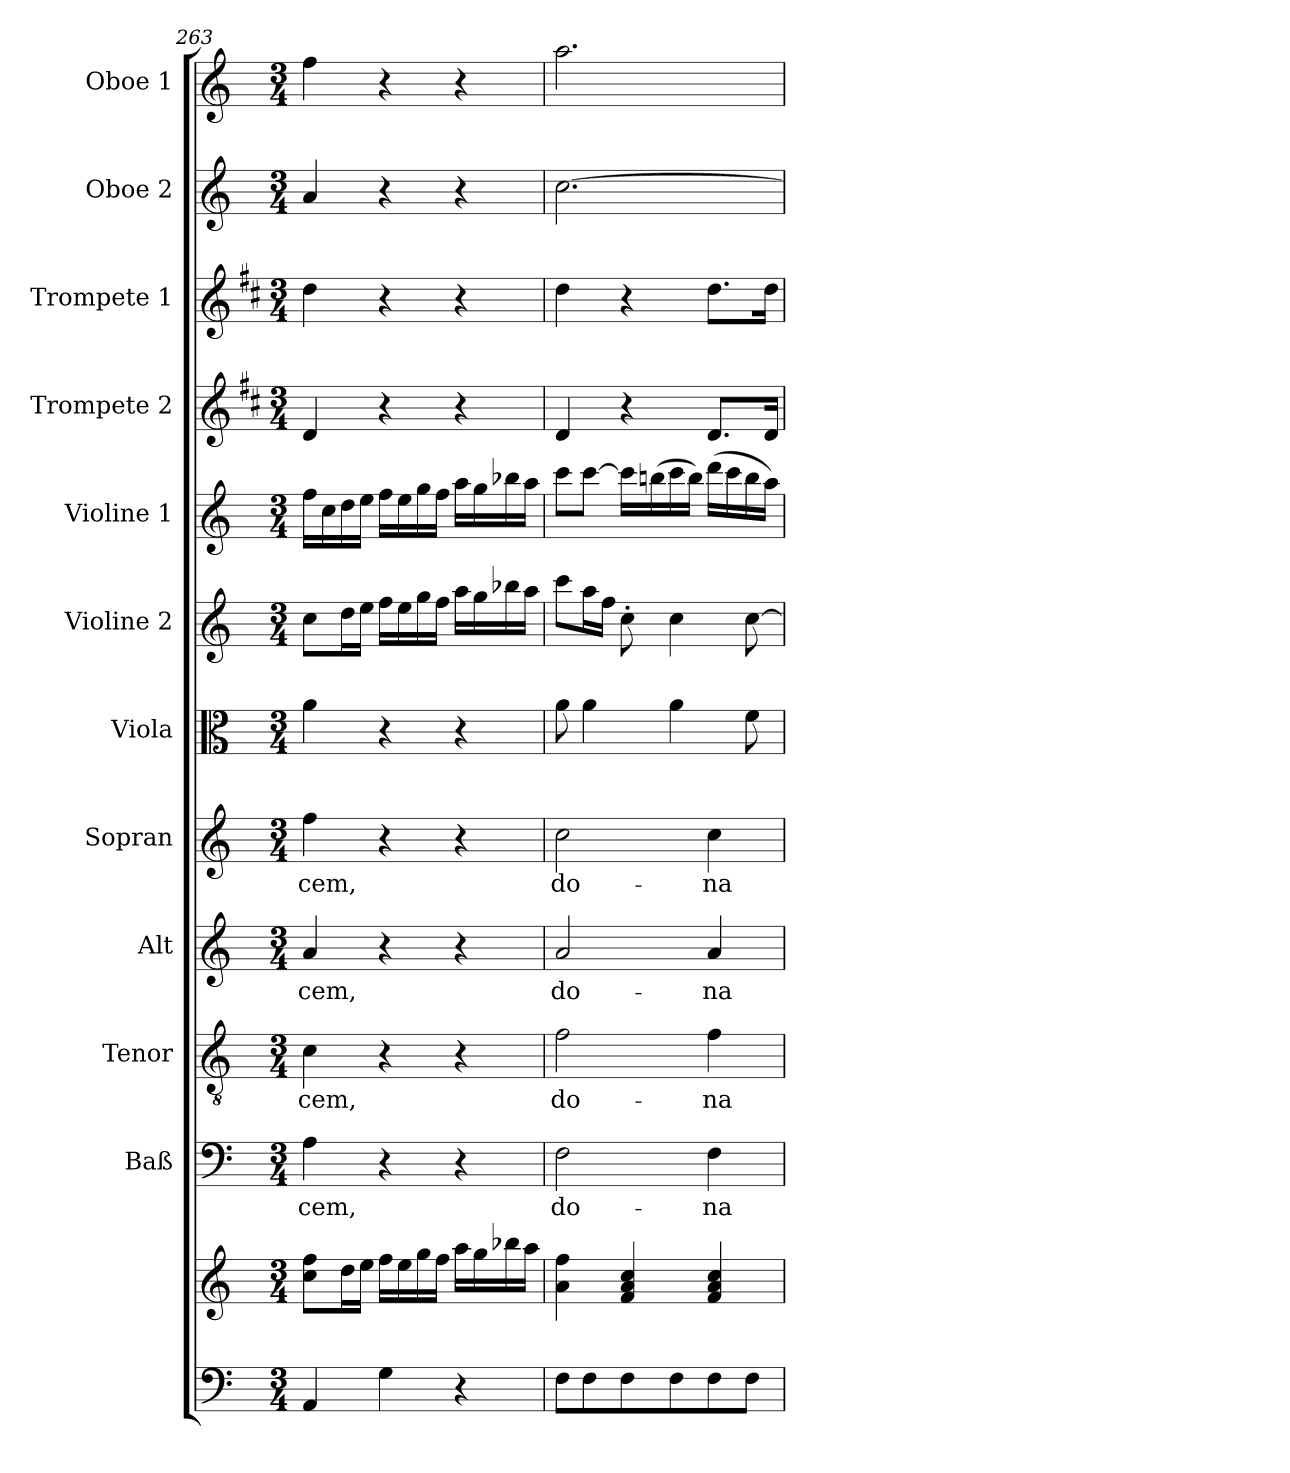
**kern	**kern	**kern	**text	**kern	**text	**kern	**text	**kern	**text	**kern	**kern	**kern	**kern	**kern	**kern	**kern
*part12	*part12	*part11	*part11	*part10	*part10	*part9	*part9	*part8	*part8	*part7	*part6	*part5	*part4	*part3	*part2	*part1
*staff13	*staff12	*staff11	*staff11	*staff10	*staff10	*staff9	*staff9	*staff8	*staff8	*staff7	*staff6	*staff5	*staff4	*staff3	*staff2	*staff1
*	*	*I"Baß	*	*I"Tenor	*	*I"Alt	*	*I"Sopran	*	*I"Viola	*I"Violine 2	*I"Violine 1	*I"Trompete 2	*I"Trompete 1	*I"Oboe 2	*I"Oboe 1
*	*	*I'Baß	*	*I'Ten	*	*I'Alt	*	*I'Sop	*	*I'Vla.	*I'Vln. 2	*I'Vln. 1	*I'Trp. 2	*I'Trp. 1	*I'Ob. 2	*I'Ob. 1
*clefF4	*clefG2	*clefF4	*	*clefGv2	*	*clefG2	*	*clefG2	*	*clefC3	*clefG2	*clefG2	*clefG2	*clefG2	*clefG2	*clefG2
*	*	*	*	*	*	*	*	*	*	*	*	*	*ITrd1c2	*ITrd1c2	*	*
*k[]	*k[]	*k[]	*	*k[]	*	*k[]	*	*k[]	*	*k[]	*k[]	*k[]	*k[]	*k[]	*k[]	*k[]
*C:	*C:	*C:	*	*C:	*	*C:	*	*C:	*	*C:	*C:	*C:	*C:	*C:	*C:	*C:
*M3/4	*M3/4	*M3/4	*	*M3/4	*	*M3/4	*	*M3/4	*	*M3/4	*M3/4	*M3/4	*M3/4	*M3/4	*M3/4	*M3/4
=263	=263	=263	=263	=263	=263	=263	=263	=263	=263	=263	=263	=263	=263	=263	=263	=263
!	!	!	!LO:LY:b	!	!LO:LY:b	!	!LO:LY:b	!	!LO:LY:b	!	!	!	!	!	!	!
4AA/	8cc\ 8ff\L	4A\	-cem,	4c\	-cem,	4a/	-cem,	4ff\	-cem,	4a\	8cc\L	16ff\LL	4c/	4cc\	4a/	4ff\
.	.	.	.	.	.	.	.	.	.	.	.	16cc\	.	.	.	.
.	16dd\L	.	.	.	.	.	.	.	.	.	16dd\L	16dd\	.	.	.	.
.	16ee\JJ	.	.	.	.	.	.	.	.	.	16ee\JJ	16ee\JJ	.	.	.	.
4G\	16ff\LL	4r	.	4r	.	4r	.	4r	.	4r	16ff\LL	16ff\LL	4r	4r	4r	4r
.	16ee\	.	.	.	.	.	.	.	.	.	16ee\	16ee\	.	.	.	.
.	16gg\	.	.	.	.	.	.	.	.	.	16gg\	16gg\	.	.	.	.
.	16ff\JJ	.	.	.	.	.	.	.	.	.	16ff\JJ	16ff\JJ	.	.	.	.
4r	16aa\LL	4r	.	4r	.	4r	.	4r	.	4r	16aa\LL	16aa\LL	4r	4r	4r	4r
.	16gg\	.	.	.	.	.	.	.	.	.	16gg\	16gg\	.	.	.	.
.	16bb-X\	.	.	.	.	.	.	.	.	.	16bb-X\	16bb-X\	.	.	.	.
.	16aa\JJ	.	.	.	.	.	.	.	.	.	16aa\JJ	16aa\JJ	.	.	.	.
=264	=264	=264	=264	=264	=264	=264	=264	=264	=264	=264	=264	=264	=264	=264	=264	=264
!	!	!	!LO:LY:b	!	!LO:LY:b	!	!LO:LY:b	!	!LO:LY:b	!	!	!	!	!	!	!
8F\L	4a\ 4ff\	2F\	do-	2f\	do-	2a/	do-	2cc\	do-	8a\	8ccc\L	8ccc\L	4c/	4cc\	[2.cc\	2.aa\
8F\	.	.	.	.	.	.	.	.	.	4a\	16aa\L	[8ccc\J	.	.	.	.
.	.	.	.	.	.	.	.	.	.	.	16ff\JJ	.	.	.	.	.
8F\	4f/ 4a/ 4cc/	.	.	.	.	.	.	.	.	.	8cc'>\	16ccc\LL]	4r	4r	.	.
.	.	.	.	.	.	.	.	.	.	.	.	(>16bbn\	.	.	.	.
8F\	.	.	.	.	.	.	.	.	.	4a\	4cc\	16ccc\	.	.	.	.
.	.	.	.	.	.	.	.	.	.	.	.	16bb\JJ)	.	.	.	.
!	!	!	!LO:LY:b	!	!LO:LY:b	!	!LO:LY:b	!	!LO:LY:b	!	!	!	!	!	!	!
8F\	4f/ 4a/ 4cc/	4F\	-na	4f\	-na	4a/	-na	4cc\	-na	.	.	(>16ddd\LL	8.c/L	8.cc\L	.	.
.	.	.	.	.	.	.	.	.	.	.	.	16ccc\	.	.	.	.
8F\J	.	.	.	.	.	.	.	.	.	8f\	[8cc\	16bb\	.	.	.	.
.	.	.	.	.	.	.	.	.	.	.	.	16aa\JJ)	16c/Jk	16cc\Jk	.	.
=	=	=	=	=	=	=	=	=	=	=	=	=	=	=	=	=
*-	*-	*-	*-	*-	*-	*-	*-	*-	*-	*-	*-	*-	*-	*-	*-	*-
